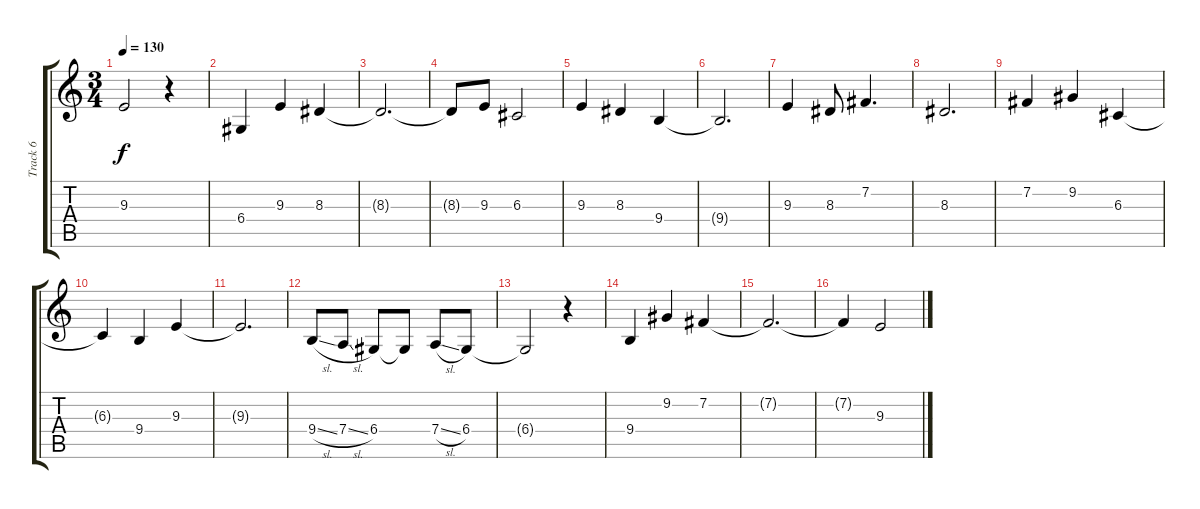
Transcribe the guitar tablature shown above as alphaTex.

\track ("Track 6" "Track 6") {instrument viola}
\staff {score tabs}
\tuning (E4 B3 G3 D3 A2 E2) {hide}
\ts (3 4)
\tempo 130
\clef g2
\ks c
9.3{t}.2{dy f} r.4 |
6.4.4 9.3.4 8.3.4 |
8.3{t}.2{d} |
8.3{t}.8 9.3.8 6.3.2 |
9.3.4 8.3.4 9.4.4 |
9.4{t}.2{d} |
9.3.4 8.3.8 7.2.4{d} |
8.3.2{d} |
7.2.4 9.2.4 6.3.4 |
6.3{t}.4 9.4.4 9.3.4 |
9.3{t}.2{d} |
9.4{sl}.8 7.4{sl}.8 6.4.8 6.4{t}.8 7.4{sl}.8 6.4.8 |
6.4{t}.2 r.4 |
9.4.4 9.2.4 7.2.4 |
7.2{t}.2{d} |
7.2{t}.4 9.3.2
